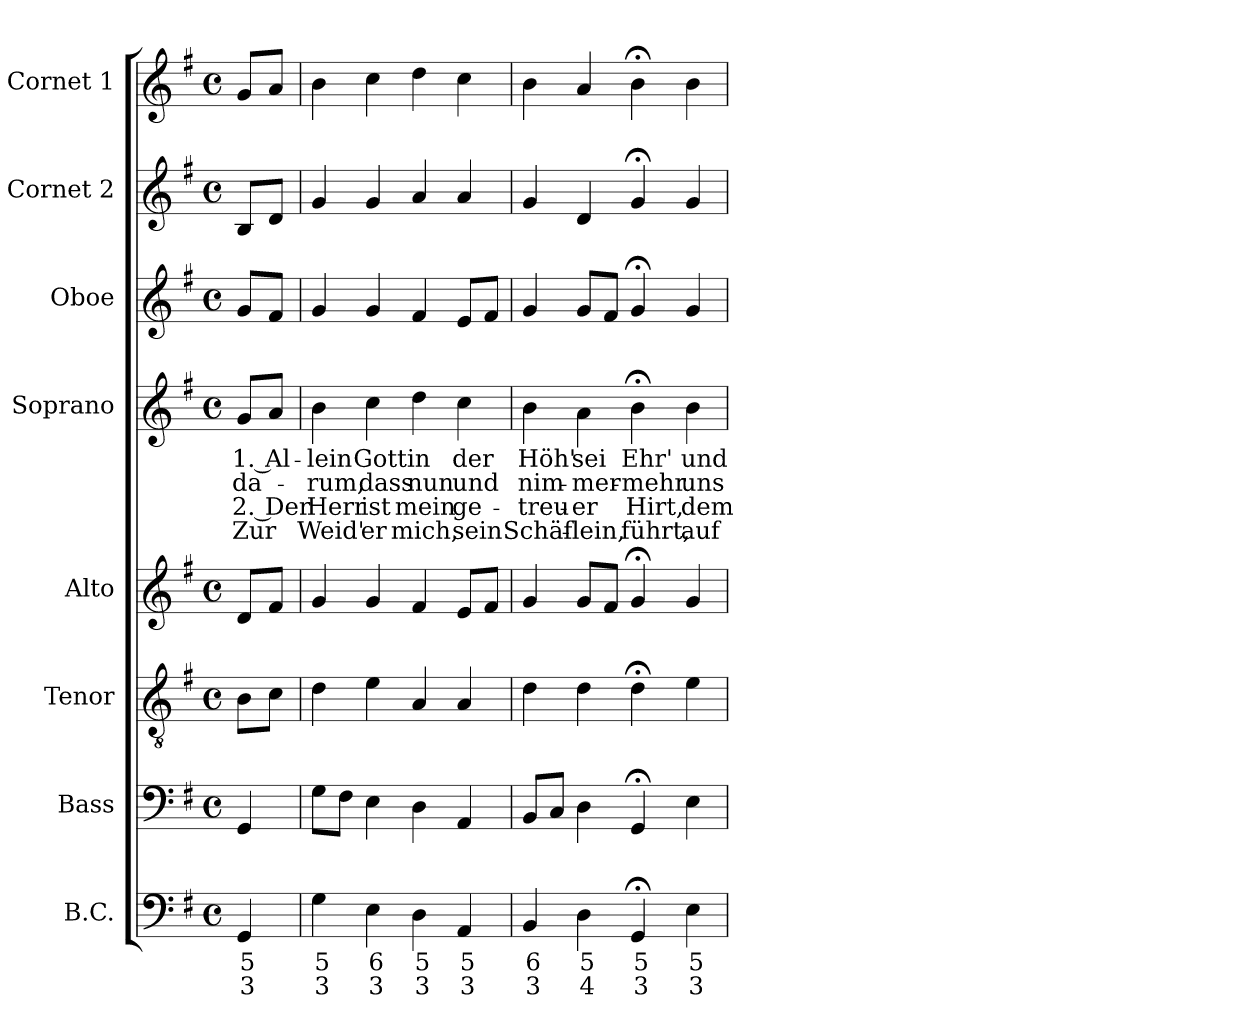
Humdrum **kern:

**kern	**text	**text	**kern	**kern	**kern	**kern	**text	**text	**text	**text	**kern	**kern	**kern
*part8	*part8	*part8	*part7	*part6	*part5	*part4	*part4	*part4	*part4	*part4	*part3	*part2	*part1
*staff8	*staff8	*staff8	*staff7	*staff6	*staff5	*staff4	*staff4	*staff4	*staff4	*staff4	*staff3	*staff2	*staff1
*I"B.C.	*	*	*I"Bass	*I"Tenor	*I"Alto	*I"Soprano	*	*	*	*	*I"Oboe	*I"Cornet 2	*I"Cornet 1
*I'B.C.	*	*	*I'B.	*I'T.	*I'A.	*I'S.	*	*	*	*	*	*	*
*clefF4	*	*	*clefF4	*clefGv2	*clefG2	*clefG2	*	*	*	*	*clefG2	*clefG2	*clefG2
*k[f#]	*	*	*k[f#]	*k[f#]	*k[f#]	*k[f#]	*	*	*	*	*k[f#]	*k[f#]	*k[f#]
*G:	*	*	*G:	*G:	*G:	*G:	*	*	*	*	*G:	*G:	*G:
*M4/4	*	*	*M4/4	*M4/4	*M4/4	*M4/4	*	*	*	*	*M4/4	*M4/4	*M4/4
*met(c)	*	*	*met(c)	*met(c)	*met(c)	*met(c)	*	*	*	*	*met(c)	*met(c)	*met(c)
=	=	=	=	=	=	=	=	=	=	=	=	=	=
4GGi	5	3	4GG/	8B\L	8d/L	8g/L	1. Al-	da-	2. Der	Zur	8g/L	8B/L	8g/L
.	.	.	.	8c\J	8f#/J	8a/J	.	.	.	.	8f#/J	8d/J	8a/J
=1	=1	=1	=1	=1	=1	=1	=1	=1	=1	=1	=1	=1	=1
4Gi	5	3	8G\L	4d\	4g/	4b\	-lein	-rum,	Herr	Weid'	4g/	4g/	4b\
.	.	.	8F#\J	.	.	.	.	.	.	.	.	.	.
4Ei	6	3	4E\	4e\	4g/	4cc\	Gott	dass	ist	er	4g/	4g/	4cc\
4Di	5	3	4D\	4A/	4f#/	4dd\	in	nun	mein	mich,	4f#/	4a/	4dd\
4AAi	5	3	4AA/	4A/	8e/L	4cc\	der	und	ge-	sein	8e/L	4a/	4cc\
.	.	.	.	.	8f#/J	.	.	.	.	.	8f#/J	.	.
=2	=2	=2	=2	=2	=2	=2	=2	=2	=2	=2	=2	=2	=2
4BBi	6	3	8BB/L	4d\	4g/	4b\	Höh'	nim-	-treu-	Schäf-	4g/	4g/	4b\
.	.	.	8C/J	.	.	.	.	.	.	.	.	.	.
4Di	5	4	4D\	4d\	8g/L	4a\	sei	-mer-	-er	-lein,	8g/L	4d/	4a/
.	.	.	.	.	8f#/J	.	.	.	.	.	8f#/J	.	.
4GG;<i	5	3	4GG;</	4d;<\	4g;</	4b;<\	Ehr'	-mehr	Hirt,	führt,	4g;</	4g;</	4b;<\
4Ei	5	3	4E\	4e\	4g/	4b\	und	uns	dem	auf	4g/	4g/	4b\
=	=	=	=	=	=	=	=	=	=	=	=	=	=
*-	*-	*-	*-	*-	*-	*-	*-	*-	*-	*-	*-	*-	*-
